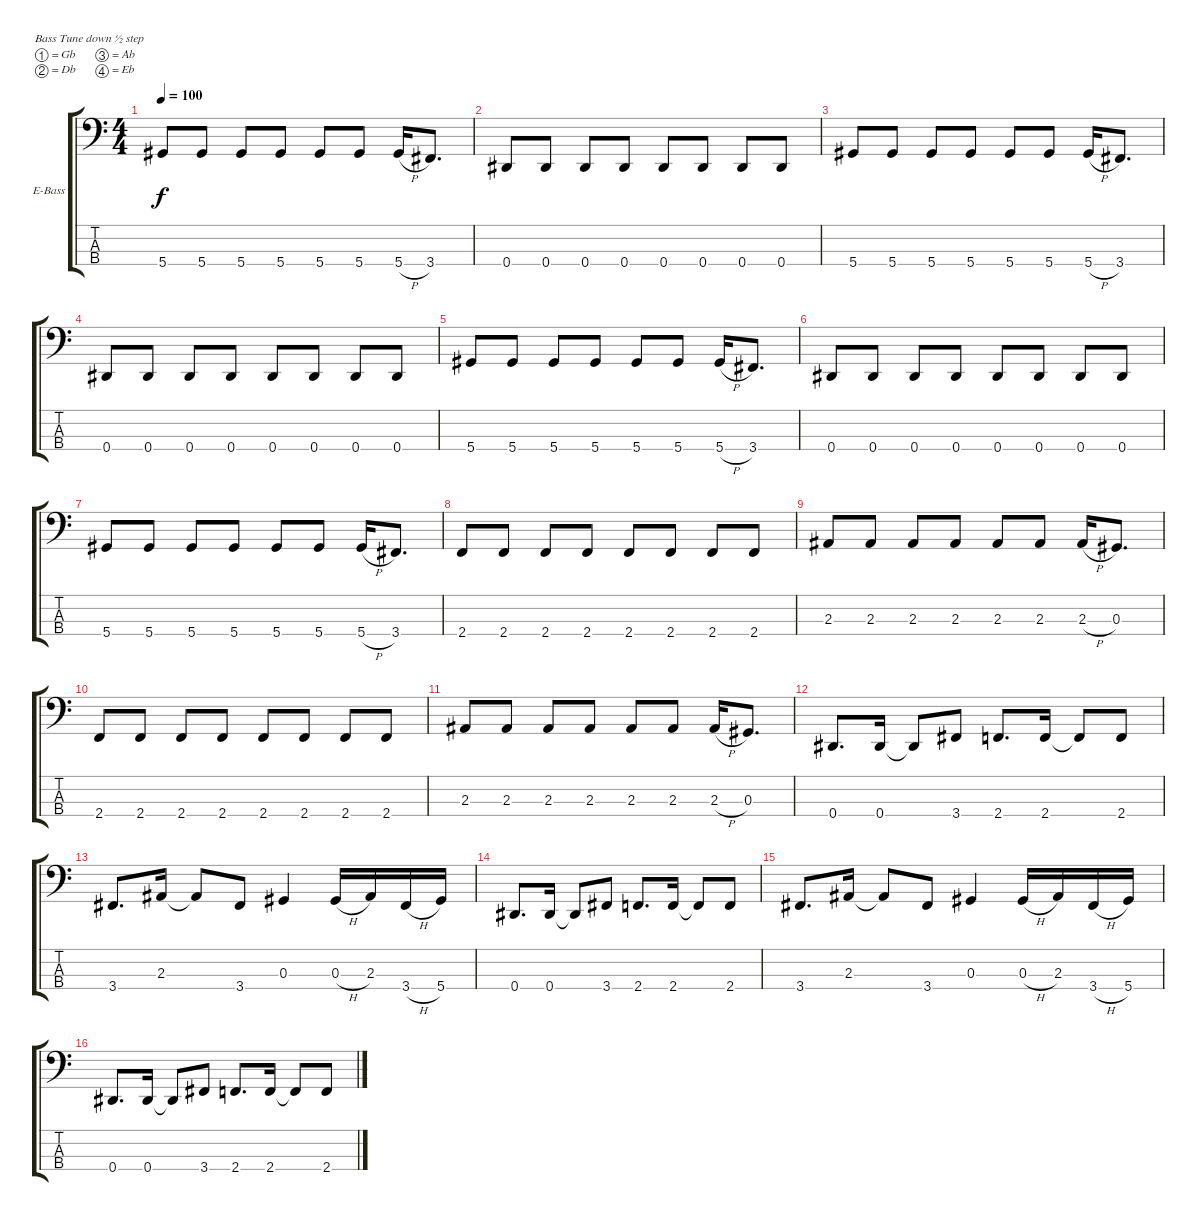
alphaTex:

\defaultSystemsLayout 4
\bracketExtendMode groupsimilarinstruments
\firstSystemTrackNameOrientation horizontal
\otherSystemsTrackNameOrientation horizontal
\track ("David Ellefson " "E-Bass") {instrument electricbassfinger}
\staff {score tabs}
\tuning (Gb2 Db2 Ab1 Eb1)
\ts (4 4)
\tempo 100
\clef f4
\scale
0.333333
\ks c
5.4.8{dy f} 5.4.8 5.4.8 5.4.8 5.4.8 5.4.8 5.4{h}.16 3.4.8{d} |
\scale
0.333333 0.4.8 0.4.8 0.4.8 0.4.8 0.4.8 0.4.8 0.4.8 0.4.8 |
\scale
0.333333 5.4.8 5.4.8 5.4.8 5.4.8 5.4.8 5.4.8 5.4{h}.16 3.4.8{d} |
\scale
0.333333 0.4.8 0.4.8 0.4.8 0.4.8 0.4.8 0.4.8 0.4.8 0.4.8 |
\scale
0.333333 5.4.8 5.4.8 5.4.8 5.4.8 5.4.8 5.4.8 5.4{h}.16 3.4.8{d} |
\scale
0.333333 0.4.8 0.4.8 0.4.8 0.4.8 0.4.8 0.4.8 0.4.8 0.4.8 |
\scale
0.333333 5.4.8 5.4.8 5.4.8 5.4.8 5.4.8 5.4.8 5.4{h}.16 3.4.8{d} |
\scale
0.333333 2.4.8 2.4.8 2.4.8 2.4.8 2.4.8 2.4.8 2.4.8 2.4.8 |
\scale
0.333333 2.3.8 2.3.8 2.3.8 2.3.8 2.3.8 2.3.8 2.3{h}.16 0.3.8{d} |
\scale
0.333333 2.4.8 2.4.8 2.4.8 2.4.8 2.4.8 2.4.8 2.4.8 2.4.8 |
\scale
0.333333 2.3.8 2.3.8 2.3.8 2.3.8 2.3.8 2.3.8 2.3{h}.16 0.3.8{d} |
\scale
0.333333 0.4.8{d} 0.4.16 0.4{t}.8 3.4.8 2.4.8{d} 2.4.16 2.4{t}.8 2.4.8 |
\scale
0.333333 3.4.8{d} 2.3.16 2.3{t}.8 3.4.8 0.3.4 0.3{h}.16 2.3.16 3.4{h}.16 5.4.16 |
\scale
0.333333 0.4.8{d} 0.4.16 0.4{t}.8 3.4.8 2.4.8{d} 2.4.16 2.4{t}.8 2.4.8 |
\scale
0.333333 3.4.8{d} 2.3.16 2.3{t}.8 3.4.8 0.3.4 0.3{h}.16 2.3.16 3.4{h}.16 5.4.16 |
\scale
0.333333 0.4.8{d} 0.4.16 0.4{t}.8 3.4.8 2.4.8{d} 2.4.16 2.4{t}.8 2.4.8
